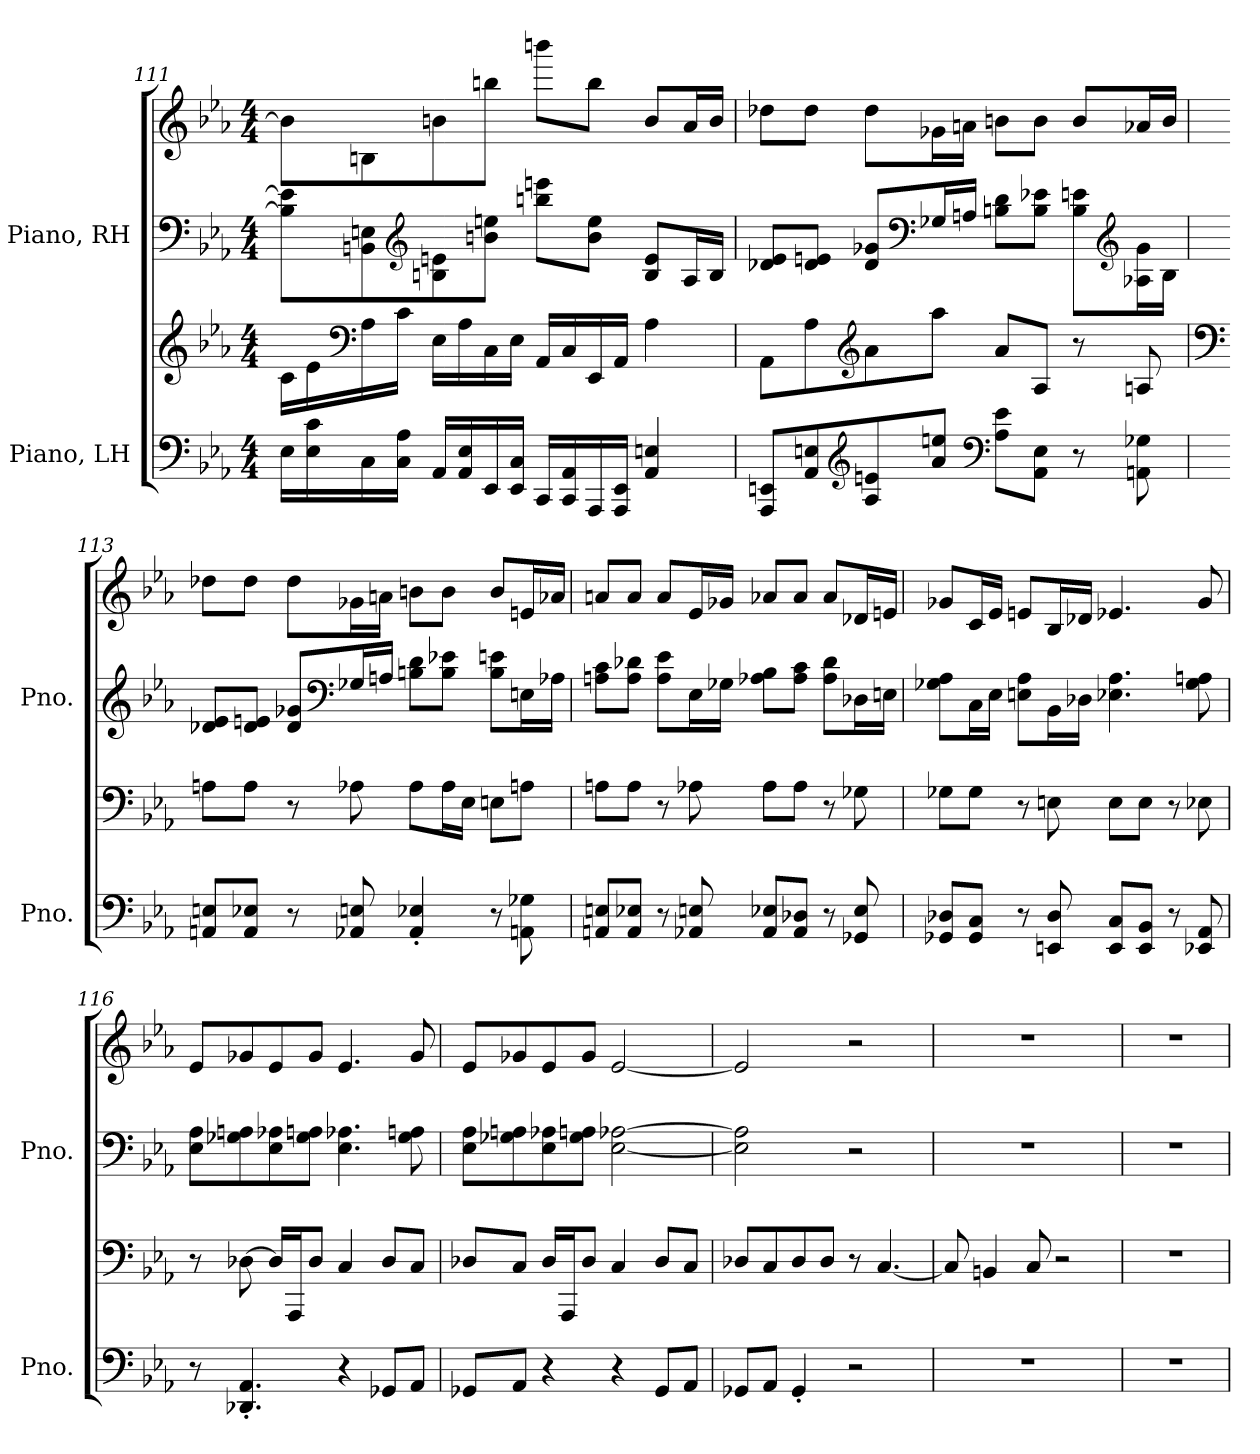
**kern	**kern	**kern	**kern
*part2	*part2	*part1	*part1
*staff4	*staff3	*staff2	*staff1
*I"Piano, LH	*	*I"Piano, RH	*
*I'Pno.	*	*I'Pno.	*
!!LO:LB:g=z
*clefF4	*clefG2	*clefF4	*clefG2
*k[b-e-a-]	*k[b-e-a-]	*k[b-e-a-]	*k[b-e-a-]
*M4/4	*M4/4	*M4/4	*M4/4
=111	=111	=111	=111
16E-\LL	16c\LL	8B\] 8e\]L	8b\L]
16E-\ 16c\	16e-\	.	.
*	*clefF4	*	*
16C\	16A-\	8BBn\ 8En\	8Bn\
16C\ 16A-\JJ	16c\JJ	.	.
*	*	*clefG2	*
16AA-/LL	16E-\LL	8Bn\ 8en\	8bn\
16AA-/ 16E-/	16A-\	.	.
16EE-/	16C\	8bn\ 8een\J	8bbn\J
16EE-/ 16C/JJ	16E-\JJ	.	.
16CC/LL	16AA-/LL	8bbn\ 8eeen\L	8bbbn\L
16CC/ 16AA-/	16C/	.	.
16AAA-/	16EE-/	8b\ 8ee\J	8bb\J
16AAA-/ 16EE-/JJ	16AA-/JJ	.	.
4AA-/ 4En/	4A-\	8B/ 8e/L	8b/L
.	.	16A-/L	16a-/L
.	.	16B/JJ	16b/JJ
!!LO:PB:g=z
=112	=112	=112	=112
8AAA-/ 8EEn/L	8AA-\L	8d-X/ 8e-/L	8dd-X\L
8AA-/ 8En/	8A-\	8d-/ 8en/J	8dd-\J
*clefG2	*clefG2	*	*
8A-/ 8en/	8a-\	8d-/ 8g-X/L	8dd-\L
*	*	*clefF4	*
8a-/ 8een/J	8aa-\J	16G-X/L	16g-X\L
.	.	16An/JJ	16an\JJ
*clefF4	*	*	*
8A-\ 8e\L	8a-/L	8Bn\ 8d-\L	8bn\L
8AA-\ 8E\J	8A-/J	8B\ 8e-X\J	8b\J
8r	8r	8B\ 8en\L	8b/L
*	*	*clefG2	*
8AAn\ 8G-X\	8An/	16A-X\ 16g-\L	16a-X/L
.	.	16B\JJ	16b/JJ
!!LO:LB:g=z
=113	=113	=113	=113
*	*clefF4	*	*
8AAn/ 8En/L	8An\L	8d-X/ 8e-/L	8dd-X\L
8AA/ 8E-X/J	8A\J	8d-/ 8en/J	8dd-\J
8r	8r	8d-/ 8g-X/L	8dd-\L
*	*	*clefF4	*
8AA-X/ 8En/	8A-X\	16G-X/L	16g-X\L
.	.	16An/JJ	16an\JJ
4AA-/' 4E-X/'	8A-\L	8Bn\ 8d-\L	8bn\L
.	16A-\L	8B\ 8e-X\J	8b\J
.	16E-\JJ	.	.
8r	8En\L	8B\ 8en\L	8b/L
8AAn\ 8G-X\	8An\J	16En\L	16en/L
.	.	16A-X\JJ	16a-X/JJ
=114	=114	=114	=114
8AAn/ 8En/L	8An\L	8An\ 8c\L	8an/L
8AA/ 8E-X/J	8A\J	8A\ 8d-X\J	8a/J
8r	8r	8A\ 8e-\L	8a/L
8AA-X/ 8En/	8A-X\	16E-\L	16e-/L
.	.	16G-X\JJ	16g-X/JJ
8AA-/ 8E-X/L	8A-\L	8A-X\ 8B-\L	8a-X/L
8AA-/ 8D-X/J	8A-\J	8A-\ 8c\J	8a-/J
8r	8r	8A-\ 8d-\L	8a-/L
8GG-X/ 8E-/	8G-X\	16D-X\L	16d-X/L
.	.	16En\JJ	16en/JJ
!!LO:LB:g=z
=115	=115	=115	=115
8GG-X/ 8D-X/L	8G-X\L	8G-X\ 8A-\L	8g-X/L
8GG-/ 8C/J	8G-\J	16C\L	16c/L
.	.	16E-\JJ	16e-/JJ
8r	8r	8En\ 8A-\L	8en/L
8EEn/ 8D-/	8En\	16BB-\L	16B-/L
.	.	16D-X\JJ	16d-X/JJ
8EE/ 8C/L	8E\L	4.E-X\ 4.A-\	4.e-X/
8EE/ 8BB-/J	8E\J	.	.
8r	8r	.	.
8EE-X/ 8AA-/	8E-X\	8G-\ 8An\	8g-/
=116	=116	=116	=116
8r	8r	8E-\ 8A-\L	8e-/L
4.DD-X/' 4.AA-/'	[8D-X\	8G-X\ 8An\	8g-X/
.	16D-/LL]	8E-\ 8A-X\	8e-/
.	16AAA-/J	.	.
.	8D-/J	8G-\ 8An\J	8g-/J
4r	4C/	4.E-\ 4.A-X\	4.e-/
8GG-X/L	8D-/L	.	.
8AA-/J	8C/J	8G-\ 8An\	8g-/
=117	=117	=117	=117
8GG-X/L	8D-X/L	8E-\ 8A-\L	8e-/L
8AA-/J	8C/J	8G-X\ 8An\	8g-X/
4r	16D-/LL	8E-\ 8A-X\	8e-/
.	16AAA-/J	.	.
.	8D-/J	8G-\ 8An\J	8g-/J
4r	4C/	[2E-\ [2A-X\	[2e-/
8GG-/L	8D-/L	.	.
8AA-/J	8C/J	.	.
!!LO:PB:g=z
=118	=118	=118	=118
8GG-X/L	8D-X/L	2E-\] 2A-\]	2e-/]
8AA-/J	8C/	.	.
4GG-'/	8D-/	.	.
.	8D-/J	.	.
2r	8r	2r	2r
.	[4.C/	.	.
=119	=119	=119	=119
1r	8C/]	1r	1r
.	4BBn/	.	.
.	8C/	.	.
.	2r	.	.
=120	=120	=120	=120
1r	1r	1r	1r
=	=	=	=
*-	*-	*-	*-
